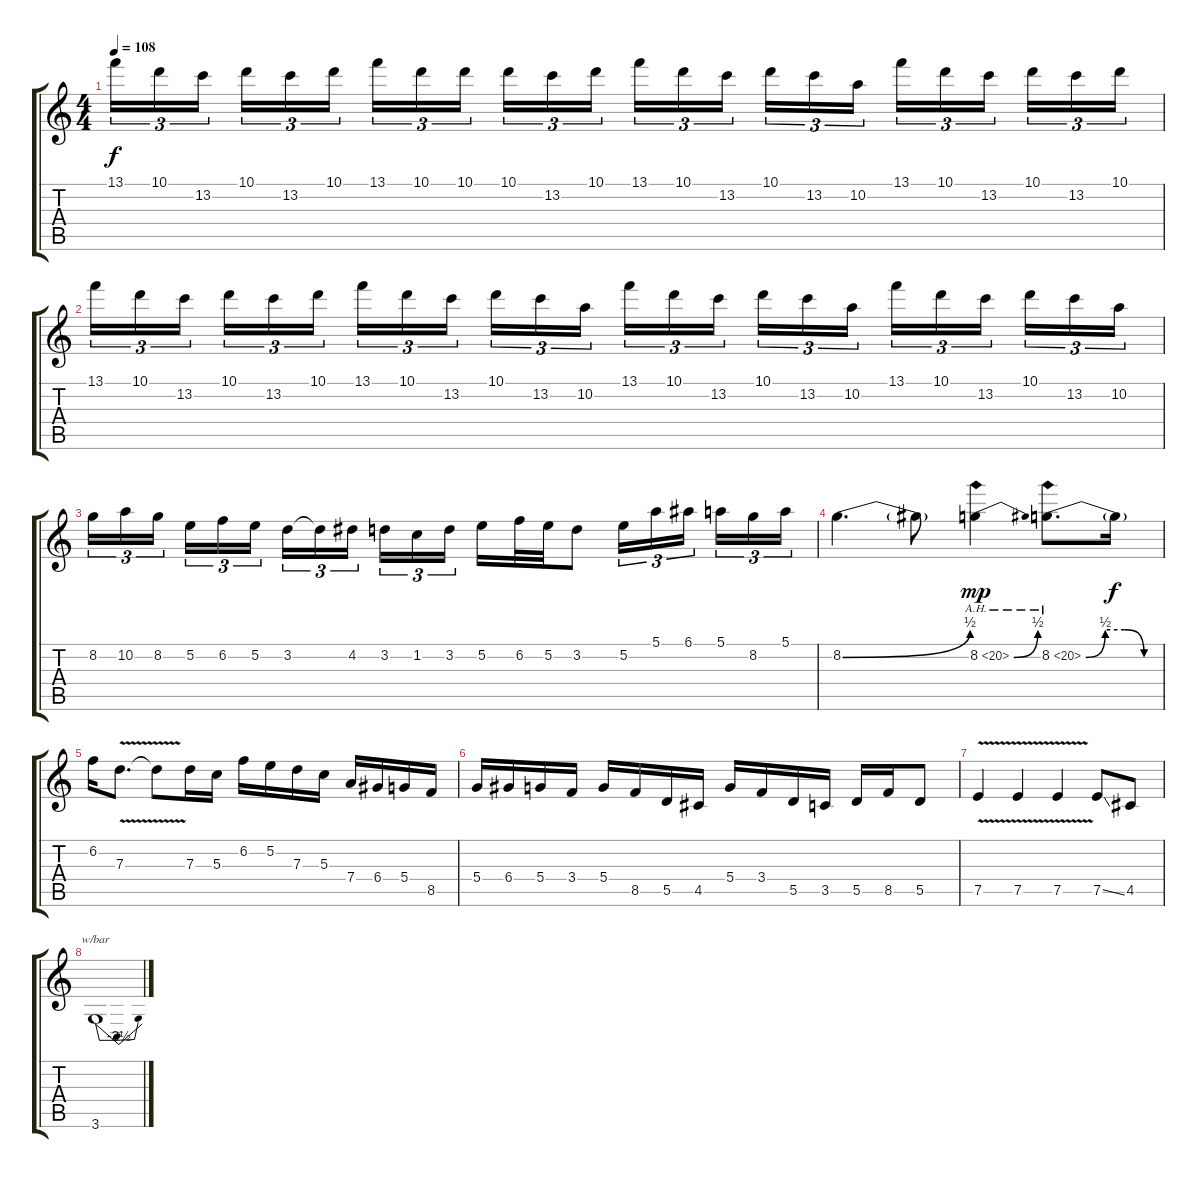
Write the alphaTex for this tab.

\track "" {instrument overdrivenguitar}
\staff {score tabs}
\tuning (E4 B3 G3 D3 A2 E2) {hide}
\ts (4 4)
\tempo 108
\clef g2
\ks c
13.1.16{tu (3 2) dy f} 10.1.16{tu (3 2)} 13.2.16{tu (3 2) beam splitsecondary} 10.1.16{tu (3 2)} 13.2.16{tu (3 2)} 10.1.16{tu (3 2)} 13.1.16{tu (3 2)} 10.1.16{tu (3 2)} 10.1.16{tu (3 2) beam splitsecondary} 10.1.16{tu (3 2)} 13.2.16{tu (3 2)} 10.1.16{tu (3 2)} 13.1.16{tu (3 2)} 10.1.16{tu (3 2)} 13.2.16{tu (3 2) beam splitsecondary} 10.1.16{tu (3 2)} 13.2.16{tu (3 2)} 10.2.16{tu (3 2)} 13.1.16{tu (3 2)} 10.1.16{tu (3 2)} 13.2.16{tu (3 2) beam splitsecondary} 10.1.16{tu (3 2)} 13.2.16{tu (3 2)} 10.1.16{tu (3 2)} |
13.1.16{tu (3 2)} 10.1.16{tu (3 2)} 13.2.16{tu (3 2) beam splitsecondary} 10.1.16{tu (3 2)} 13.2.16{tu (3 2)} 10.1.16{tu (3 2)} 13.1.16{tu (3 2)} 10.1.16{tu (3 2)} 13.2.16{tu (3 2) beam splitsecondary} 10.1.16{tu (3 2)} 13.2.16{tu (3 2)} 10.2.16{tu (3 2)} 13.1.16{tu (3 2)} 10.1.16{tu (3 2)} 13.2.16{tu (3 2) beam splitsecondary} 10.1.16{tu (3 2)} 13.2.16{tu (3 2)} 10.2.16{tu (3 2)} 13.1.16{tu (3 2)} 10.1.16{tu (3 2)} 13.2.16{tu (3 2) beam splitsecondary} 10.1.16{tu (3 2)} 13.2.16{tu (3 2)} 10.2.16{tu (3 2)} |
8.2.16{tu (3 2)} 10.2.16{tu (3 2)} 8.2.16{tu (3 2) beam splitsecondary} 5.2.16{tu (3 2)} 6.2.16{tu (3 2)} 5.2.16{tu (3 2)} 3.2.16{tu (3 2)} 3.2{t}.16{tu (3 2)} 4.2.16{tu (3 2) beam splitsecondary} 3.2.16{tu (3 2)} 1.2.16{tu (3 2)} 3.2.16{tu (3 2)} 5.2.16 6.2.32 5.2.32 3.2.8 5.2.16{tu (3 2)} 5.1.16{tu (3 2)} 6.1.16{tu (3 2) beam splitsecondary} 5.1.16{tu (3 2)} 8.2.16{tu (3 2)} 5.1.16{tu (3 2)} |
8.2{be (bend 0 0 60 2)}.4{d} 8.2{t}.8 8.2{be (bend 0 0 60 2) ah 12}.4{dy mp} 8.2{be (custom 0 0 15 2 30 2 45 0 60 0) ah 12}.8{d} 8.2{t}.16{dy f} |
6.2.16 7.3{v}.8{d} 7.3{t}.8 7.3.16 5.3.16 6.2.16 5.2.16 7.3.16 5.3.16 7.4.16 6.4.16 5.4.16 8.5.16 |
5.4.16 6.4.16 5.4.16 3.4.16 5.4.16 8.5.16 5.5.16 4.5.16 5.4.16 3.4.16 5.5.16 3.5.16 5.5.16 8.5.16 5.5.8 |
7.5{v}.4 7.5{v}.4 7.5{v}.4 7.5{ss}.8 4.5.8 |
3.6.1{tbe (dip default 0 0 30 -14 60 0)}
